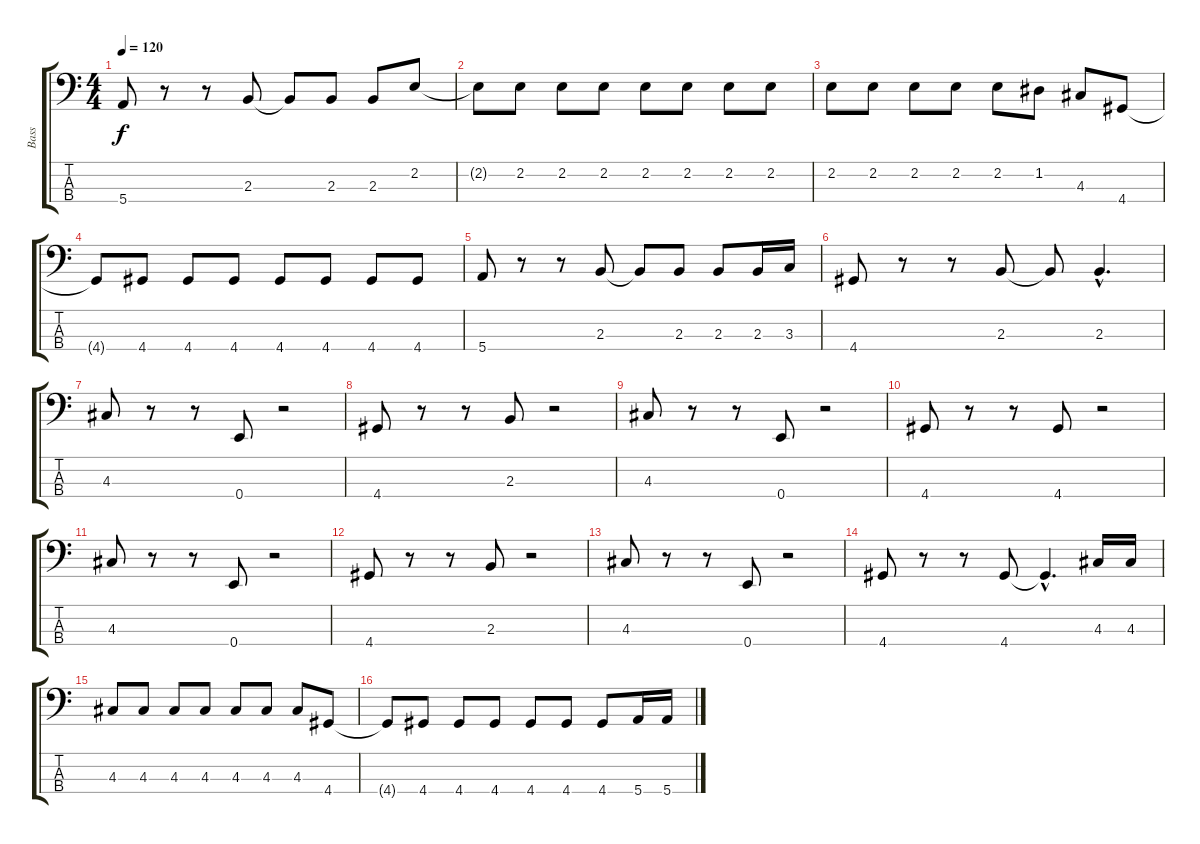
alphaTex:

\track ("Bass" "Bass") {instrument electricbassfinger}
\staff {score tabs}
\tuning (G2 D2 A1 E1) {hide}
\ts (4 4)
\tempo 120
\clef f4
\ks c
5.4.8{dy f} r.8 r.8 2.3.8 2.3{t}.8 2.3.8 2.3.8 2.2.8 |
2.2{t}.8 2.2.8 2.2.8 2.2.8 2.2.8 2.2.8 2.2.8 2.2.8 |
2.2.8 2.2.8 2.2.8 2.2.8 2.2.8 1.2.8 4.3.8 4.4.8 |
4.4{t}.8 4.4.8 4.4.8 4.4.8 4.4.8 4.4.8 4.4.8 4.4.8 |
5.4.8 r.8 r.8 2.3.8 2.3{t}.8 2.3.8 2.3.8 2.3.16 3.3.16 |
4.4.8 r.8 r.8 2.3.8 2.3{t}.8 2.3{hac}.4{d} |
4.3.8 r.8 r.8 0.4.8 r.2 |
4.4.8 r.8 r.8 2.3.8 r.2 |
4.3.8 r.8 r.8 0.4.8 r.2 |
4.4.8 r.8 r.8 4.4.8 r.2 |
4.3.8 r.8 r.8 0.4.8 r.2 |
4.4.8 r.8 r.8 2.3.8 r.2 |
4.3.8 r.8 r.8 0.4.8 r.2 |
4.4.8 r.8 r.8 4.4.8 4.4{hac t}.4{d} 4.3.16 4.3.16 |
4.3.8 4.3.8 4.3.8 4.3.8 4.3.8 4.3.8 4.3.8 4.4.8 |
4.4{t}.8 4.4.8 4.4.8 4.4.8 4.4.8 4.4.8 4.4.8 5.4.16 5.4.16
